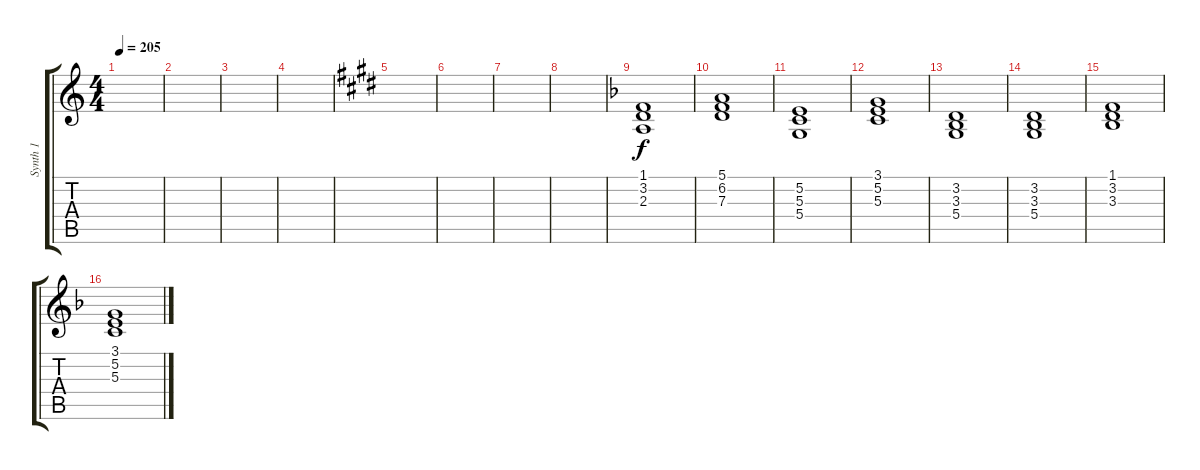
\track ("Synth 1" "Synth 1") {instrument synthstrings1}
\staff {score tabs}
\tuning (E4 B3 G3 D3 A2 E2) {hide}
\ts (4 4)
\tempo 205
\clef g2
\ks c
|
|
|
|
\ks e
|
|
|
|
\ks f
(1.1 3.2 2.3).1 |
(5.1 6.2 7.3).1 |
(5.2 5.3 5.4).1 |
(3.1 5.2 5.3).1 |
(3.2 3.3 5.4).1 |
(3.2 3.3 5.4).1 |
(1.1 3.2 3.3).1 |
(3.1 5.2 5.3).1
